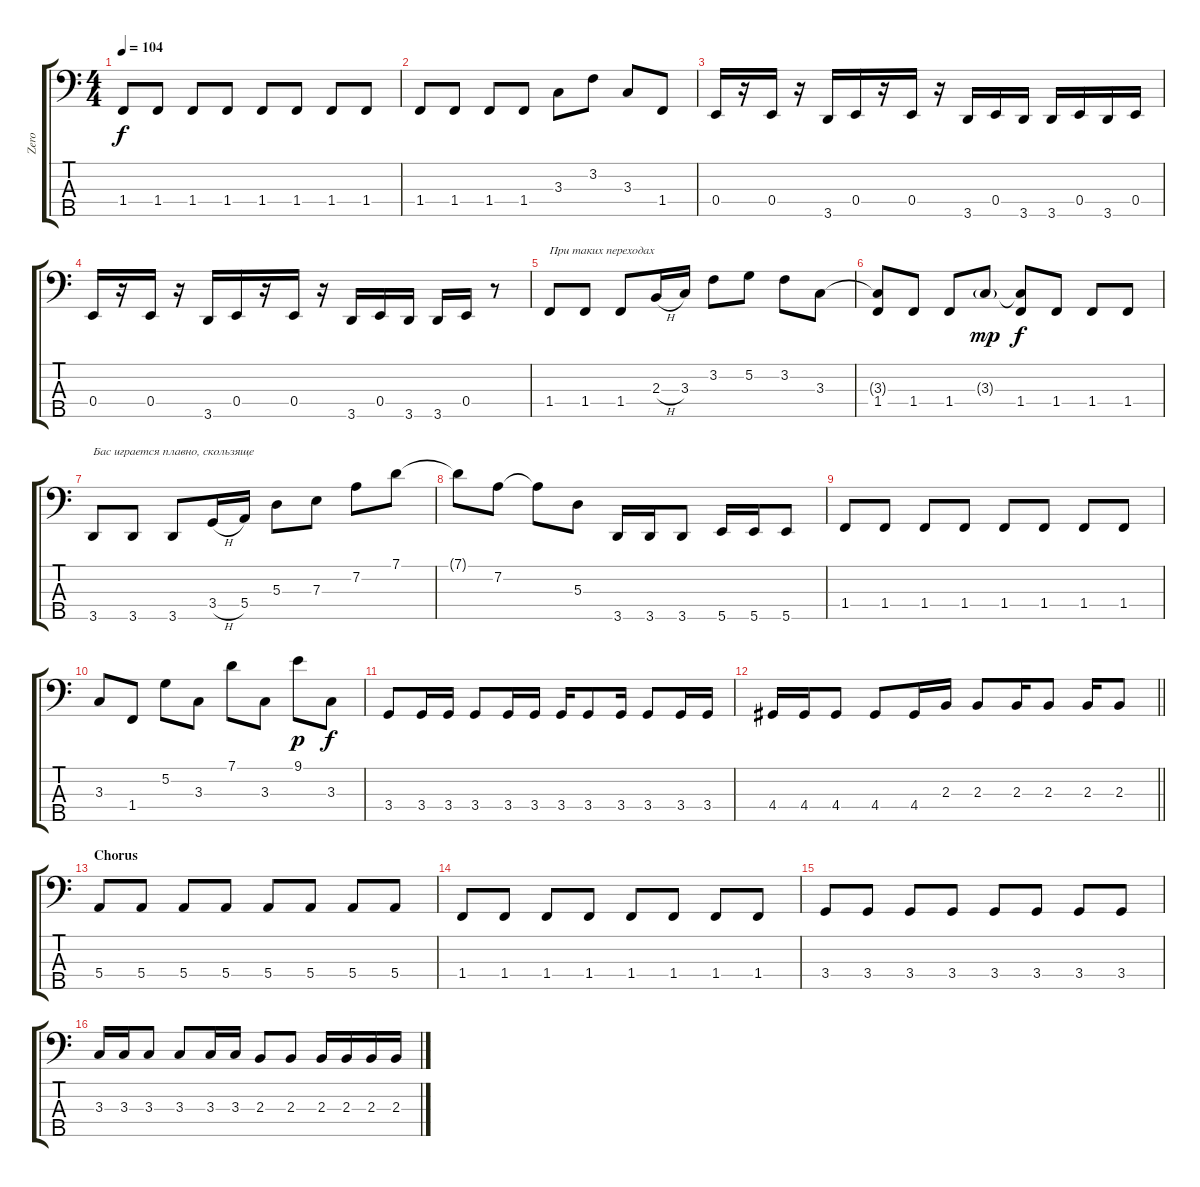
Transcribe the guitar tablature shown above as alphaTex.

\track ("Zero" "Zero") {instrument electricbassfinger}
\staff {score tabs}
\tuning (G2 D2 A1 E1 B0) {hide}
\ts (4 4)
\tempo 104
\clef f4
\ks c
1.4.8{dy f} 1.4.8 1.4.8 1.4.8 1.4.8 1.4.8 1.4.8 1.4.8 |
1.4.8 1.4.8 1.4.8 1.4.8 3.3.8 3.2.8 3.3.8 1.4.8 |
0.4.16 r.16 0.4.16 r.16 3.5.16 0.4.16 r.16 0.4.16 r.16 3.5.16 0.4.16 3.5.16 3.5.16 0.4.16 3.5.16 0.4.16 |
0.4.16 r.16 0.4.16 r.16 3.5.16 0.4.16 r.16 0.4.16 r.16 3.5.16 0.4.16 3.5.16 3.5.16 0.4.16 r.8 |
1.4.8{txt "При таких переходах"} 1.4.8 1.4.8 2.3{h}.16 3.3.16 3.2.8 5.2.8 3.2.8 3.3.8 |
(3.3{t} 1.4).8 1.4.8 1.4.8 3.3{g}.8{dy mp} (3.3{t} 1.4).8{dy f} 1.4.8 1.4.8 1.4.8 |
3.5.8{txt "Бас играется плавно, скользяще"} 3.5.8 3.5.8 3.4{h}.16 5.4.16 5.3.8 7.3.8 7.2.8 7.1.8 |
7.1{t}.8 7.2.8 7.2{t}.8 5.3.8 3.5.16 3.5.16 3.5.8 5.5.16 5.5.16 5.5.8 |
1.4.8 1.4.8 1.4.8 1.4.8 1.4.8 1.4.8 1.4.8 1.4.8 |
3.3.8 1.4.8 5.2.8 3.3.8 7.1.8 3.3.8 9.1.8{dy p} 3.3.8{dy f} |
3.4.8 3.4.16 3.4.16 3.4.8 3.4.16 3.4.16 3.4.16 3.4.8 3.4.16 3.4.8 3.4.16 3.4.16 |
\barLineRight lightlight
4.4.16 4.4.16 4.4.8 4.4.8 4.4.16 2.3.16 2.3.8 2.3.16 2.3.8 2.3.16 2.3.8 |
\section ("" "Chorus")
5.4.8 5.4.8 5.4.8 5.4.8 5.4.8 5.4.8 5.4.8 5.4.8 |
1.4.8 1.4.8 1.4.8 1.4.8 1.4.8 1.4.8 1.4.8 1.4.8 |
3.4.8 3.4.8 3.4.8 3.4.8 3.4.8 3.4.8 3.4.8 3.4.8 |
3.3.16 3.3.16 3.3.8 3.3.8 3.3.16 3.3.16 2.3.8 2.3.8 2.3.16 2.3.16 2.3.16 2.3.16
